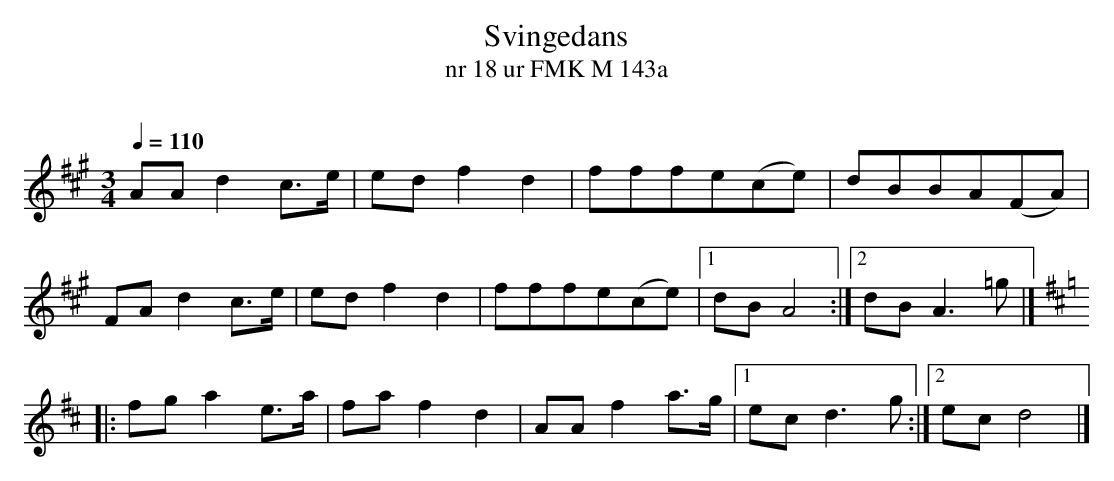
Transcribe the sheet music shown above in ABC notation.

X:1
T:Svingedans
T:nr 18 ur FMK M 143a
O:
M:3/4
L:1/8
Q:1/4=110
K:A
AA d2 c>e | ed f2 d2 | fffe(ce) | dBBA(FA) |
FA d2 c>e | ed f2 d2 | fffe(ce) |1 dB A4 :|2 dB A3 =g |]
[K:D] |: fg a2 e>a | fa f2 d2 | AA f2 a>g |1 ec d3 g :|2 ec d4 |]
